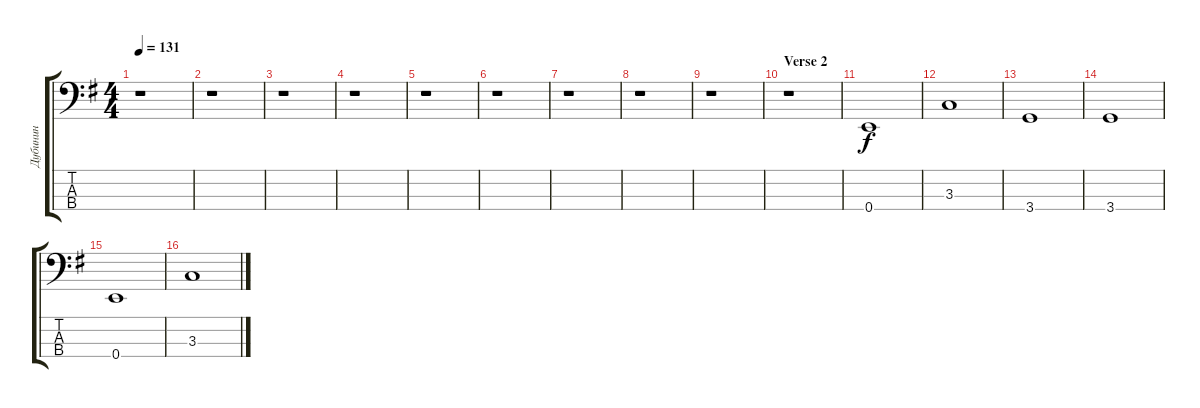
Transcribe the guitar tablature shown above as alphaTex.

\track ("Дубинин" "Дубинин") {instrument electricbassfinger}
\staff {score tabs}
\tuning (G2 D2 A1 E1) {hide}
\ts (4 4)
\tempo 131
\clef f4
\ks g
r.1{dy f} |
r.1 |
r.1 |
r.1 |
r.1 |
r.1 |
r.1 |
r.1 |
r.1 |
\section ("" "Verse 2")
r.1 |
0.4.1 |
3.3.1 |
3.4.1 |
3.4.1 |
0.4.1 |
3.3.1
